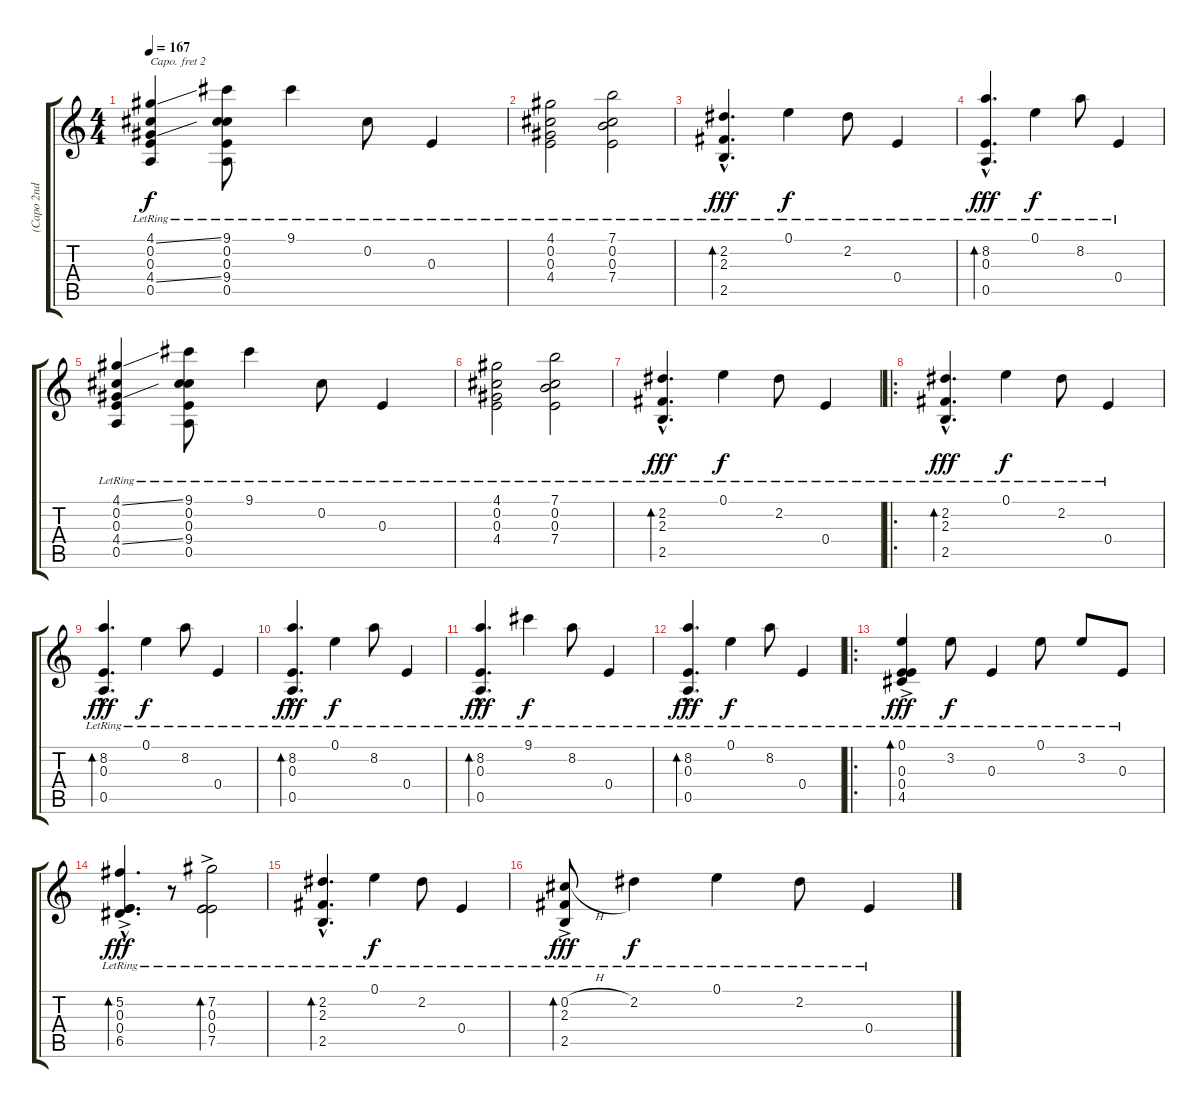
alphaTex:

\track ("(Capo 2nd Fret) Acoustic Tuning - F#, G," "(Capo 2nd ") {instrument acousticguitarsteel}
\staff {score tabs}
\capo 2
\tuning (D4 B3 D3 D3 G2 Gb2) {hide}
\ts (4 4)
\tempo 167
\clef g2
\ks c
(4.1{ss} 0.2{lr} 0.3{lr} 4.4{ss} 0.5{lr}).4{dy f} (9.1{lr} 0.2{lr} 0.3{lr} 9.4{lr} 0.5{lr}).8 9.1{lr}.4 0.2{lr}.8 0.3{lr}.4 |
(4.1{lr} 0.2{lr} 0.3{lr} 4.4{lr}).2 (7.1{lr} 0.2{lr} 0.3{lr} 7.4{lr}).2 |
(2.2{hac lr} 2.3{hac lr} 2.5{hac lr}).4{d bd 240 dy fff} 0.1{lr}.4{dy f} 2.2{lr}.8 0.4{lr}.4 |
(8.2{hac lr} 0.3{hac lr} 0.5{hac lr}).4{d bd 240 dy fff} 0.1{lr}.4{dy f} 8.2{lr}.8 0.4{lr}.4 |
(4.1{ss} 0.2{lr} 0.3{lr} 4.4{ss} 0.5{lr}).4 (9.1{lr} 0.2{lr} 0.3{lr} 9.4{lr} 0.5{lr}).8 9.1{lr}.4 0.2{lr}.8 0.3{lr}.4 |
(4.1{lr} 0.2{lr} 0.3{lr} 4.4{lr}).2 (7.1{lr} 0.2{lr} 0.3{lr} 7.4{lr}).2 |
(2.2{hac lr} 2.3{hac lr} 2.5{hac lr}).4{d bd 240 dy fff} 0.1{lr}.4{dy f} 2.2{lr}.8 0.4{lr}.4 |
\ro
(2.2{hac lr} 2.3{hac lr} 2.5{hac lr}).4{d bd 240 dy fff} 0.1{lr}.4{dy f} 2.2{lr}.8 0.4{lr}.4 |
(8.2{hac lr} 0.3{hac lr} 0.5{hac lr}).4{d bd 240 dy fff} 0.1{lr}.4{dy f} 8.2{lr}.8 0.4{lr}.4 |
(8.2{hac lr} 0.3{hac lr} 0.5{hac lr}).4{d bd 240 dy fff} 0.1{lr}.4{dy f} 8.2{lr}.8 0.4{lr}.4 |
(8.2{hac lr} 0.3{hac lr} 0.5{hac lr}).4{d bd 240 dy fff} 9.1{lr}.4{dy f} 8.2{lr}.8 0.4{lr}.4 |
(8.2{hac lr} 0.3{hac lr} 0.5{hac lr}).4{d bd 240 dy fff} 0.1{lr}.4{dy f} 8.2{lr}.8 0.4{lr}.4 |
\ro
(0.1{lr} 0.3{lr} 0.4{lr} 4.5{ac lr}).4{bd 240 dy fff} 3.2{lr}.8{dy f} 0.3{lr}.4 0.1{lr}.8 3.2{lr}.8 0.3{lr}.8 |
(5.2{ac lr} 0.3{hac lr} 0.4{hac lr} 6.5{hac lr}).4{d bd 240 dy fff} r.8 (7.2{ac lr} 0.3{lr} 0.4{lr} 7.5{ac lr}).2{bd 240} |
(2.2{hac lr} 2.3{hac lr} 2.5{hac lr}).4{d bd 240} 0.1{lr}.4{dy f} 2.2{lr}.8 0.4{lr}.4 |
(0.2{h ac} 2.3{lr} 2.5{ac lr}).8{bd 240 dy fff} 2.2{lr}.4{dy f} 0.1{lr}.4 2.2{lr}.8 0.4{lr}.4
